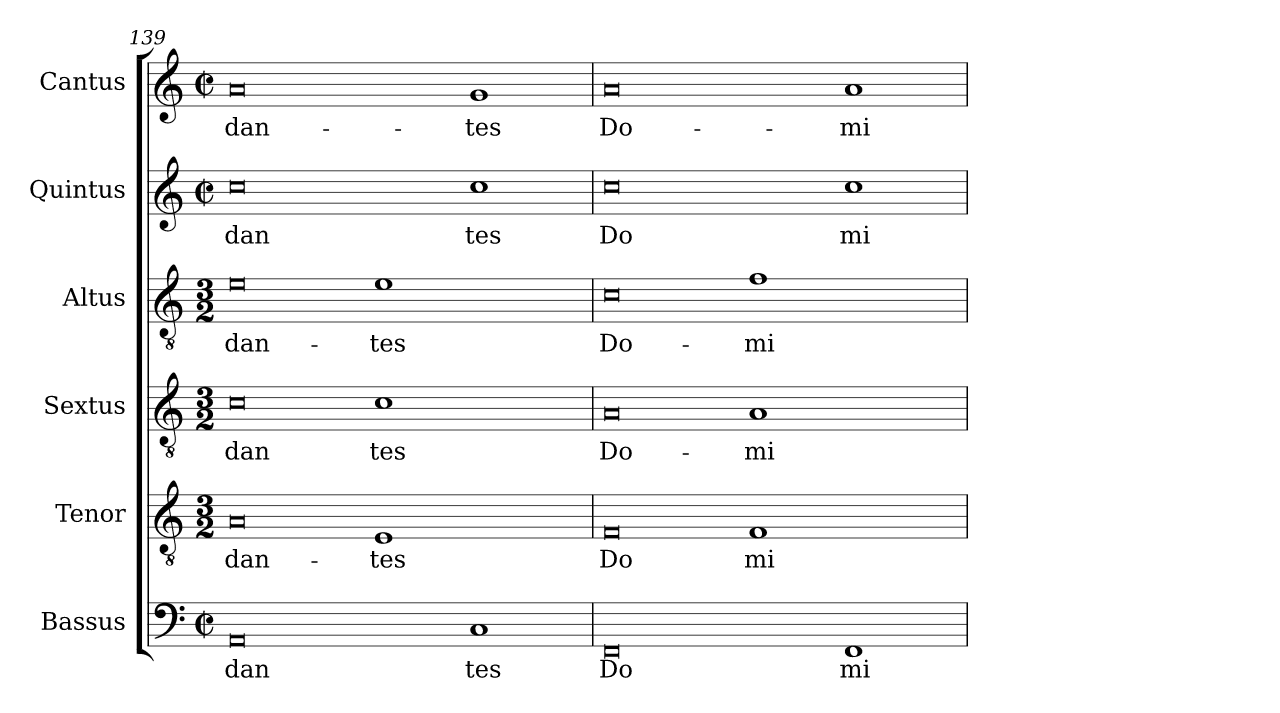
**kern	**text	**kern	**text	**kern	**text	**kern	**text	**kern	**text	**kern	**text
*part6	*part6	*part5	*part5	*part4	*part4	*part3	*part3	*part2	*part2	*part1	*part1
*staff6	*staff6	*staff5	*staff5	*staff4	*staff4	*staff3	*staff3	*staff2	*staff2	*staff1	*staff1
*I"Bassus	*	*I"Tenor	*	*I"Sextus	*	*I"Altus	*	*I"Quintus	*	*I"Cantus	*
*clefF4	*	*clefGv2	*	*clefGv2	*	*clefGv2	*	*clefG2	*	*clefG2	*
*M2/2	*	*M3/2	*	*M3/2	*	*M3/2	*	*M2/2	*	*M2/2	*
*met(c|)	*	*	*	*	*	*	*	*met(c|)	*	*met(c|)	*
=139	=139	=139	=139	=139	=139	=139	=139	=139	=139	=139	=139
!LO:N:vis=0	!LO:LY:b:cj	!	!LO:LY:b:cj	!	!LO:LY:b:cj	!	!LO:LY:b:cj	!LO:N:vis=0	!LO:LY:b:cj	!LO:N:vis=0	!LO:LY:b:cj
0.AA	dan	0A	-dan-	0c	dan	0e	-dan-	0.cc	dan	0.a	-dan-
!	!	!	!LO:LY:b:cj	!	!LO:LY:b:cj	!	!LO:LY:b:cj	!	!	!	!
.	.	1E	-tes	1c	tes	1e	-tes	.	.	.	.
!LO:N:vis=1	!LO:LY:b:cj	!	!	!	!	!	!	!LO:N:vis=1	!LO:LY:b:cj	!LO:N:vis=1	!LO:LY:b:cj
1.C	tes	1.ryy	.	1.ryy	.	1.ryy	.	1.cc	tes	1.g	-tes
!!LO:PB:g=z
=140	=140	=140	=140	=140	=140	=140	=140	=140	=140	=140	=140
!LO:N:vis=0	!LO:LY:b:cj	!	!LO:LY:b:cj	!	!LO:LY:b:cj	!	!LO:LY:b:cj	!LO:N:vis=0	!LO:LY:b:cj	!LO:N:vis=0	!LO:LY:b:cj
0.FF	Do	0F	Do	0A	Do-	0c	Do-	0.cc	Do	0.a	Do-
!	!	!	!LO:LY:b:cj	!	!LO:LY:b:cj	!	!LO:LY:b:cj	!	!	!	!
.	.	1F	mi	1A	-mi-	1f	-mi-	.	.	.	.
!LO:N:vis=1	!LO:LY:b:cj	!	!	!	!	!	!	!LO:N:vis=1	!LO:LY:b:cj	!LO:N:vis=1	!LO:LY:b:cj
1.FF	mi	1.ryy	.	1.ryy	.	1.ryy	.	1.cc	mi	1.a	-mi-
=	=	=	=	=	=	=	=	=	=	=	=
*-	*-	*-	*-	*-	*-	*-	*-	*-	*-	*-	*-
